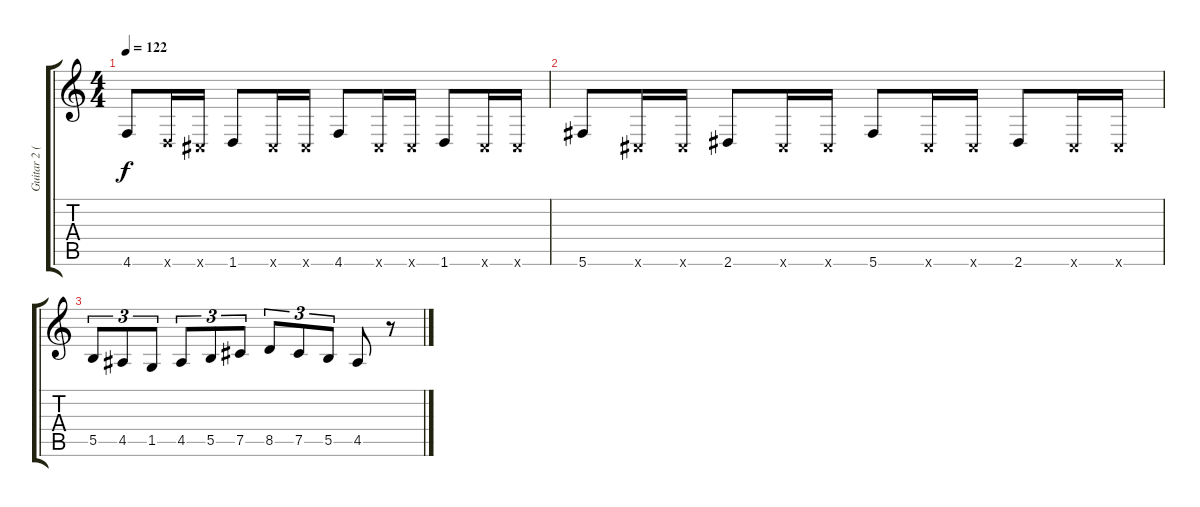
\track ("Guitar 2 (Doug Cerrito)" "Guitar 2 (") {instrument distortionguitar}
\staff {score tabs}
\tuning (Db4 Ab3 E3 B2 Gb2 Db2) {hide}
\ts (4 4)
\tempo 122
\clef g2
\ks c
4.6.8{dy f} 1.6{x}.16 0.6{x}.16 1.6.8 0.6{x}.16 0.6{x}.16 4.6.8 0.6{x}.16 0.6{x}.16 1.6.8 0.6{x}.16 0.6{x}.16 |
5.6.8 0.6{x}.16 0.6{x}.16 2.6.8 0.6{x}.16 0.6{x}.16 5.6.8 0.6{x}.16 0.6{x}.16 2.6.8 0.6{x}.16 0.6{x}.16 |
5.5.8{tu (3 2)} 4.5.8{tu (3 2)} 1.5.8{tu (3 2)} 4.5.8{tu (3 2)} 5.5.8{tu (3 2)} 7.5.8{tu (3 2)} 8.5.8{tu (3 2)} 7.5.8{tu (3 2)} 5.5.8{tu (3 2)} 4.5.8 r.8
